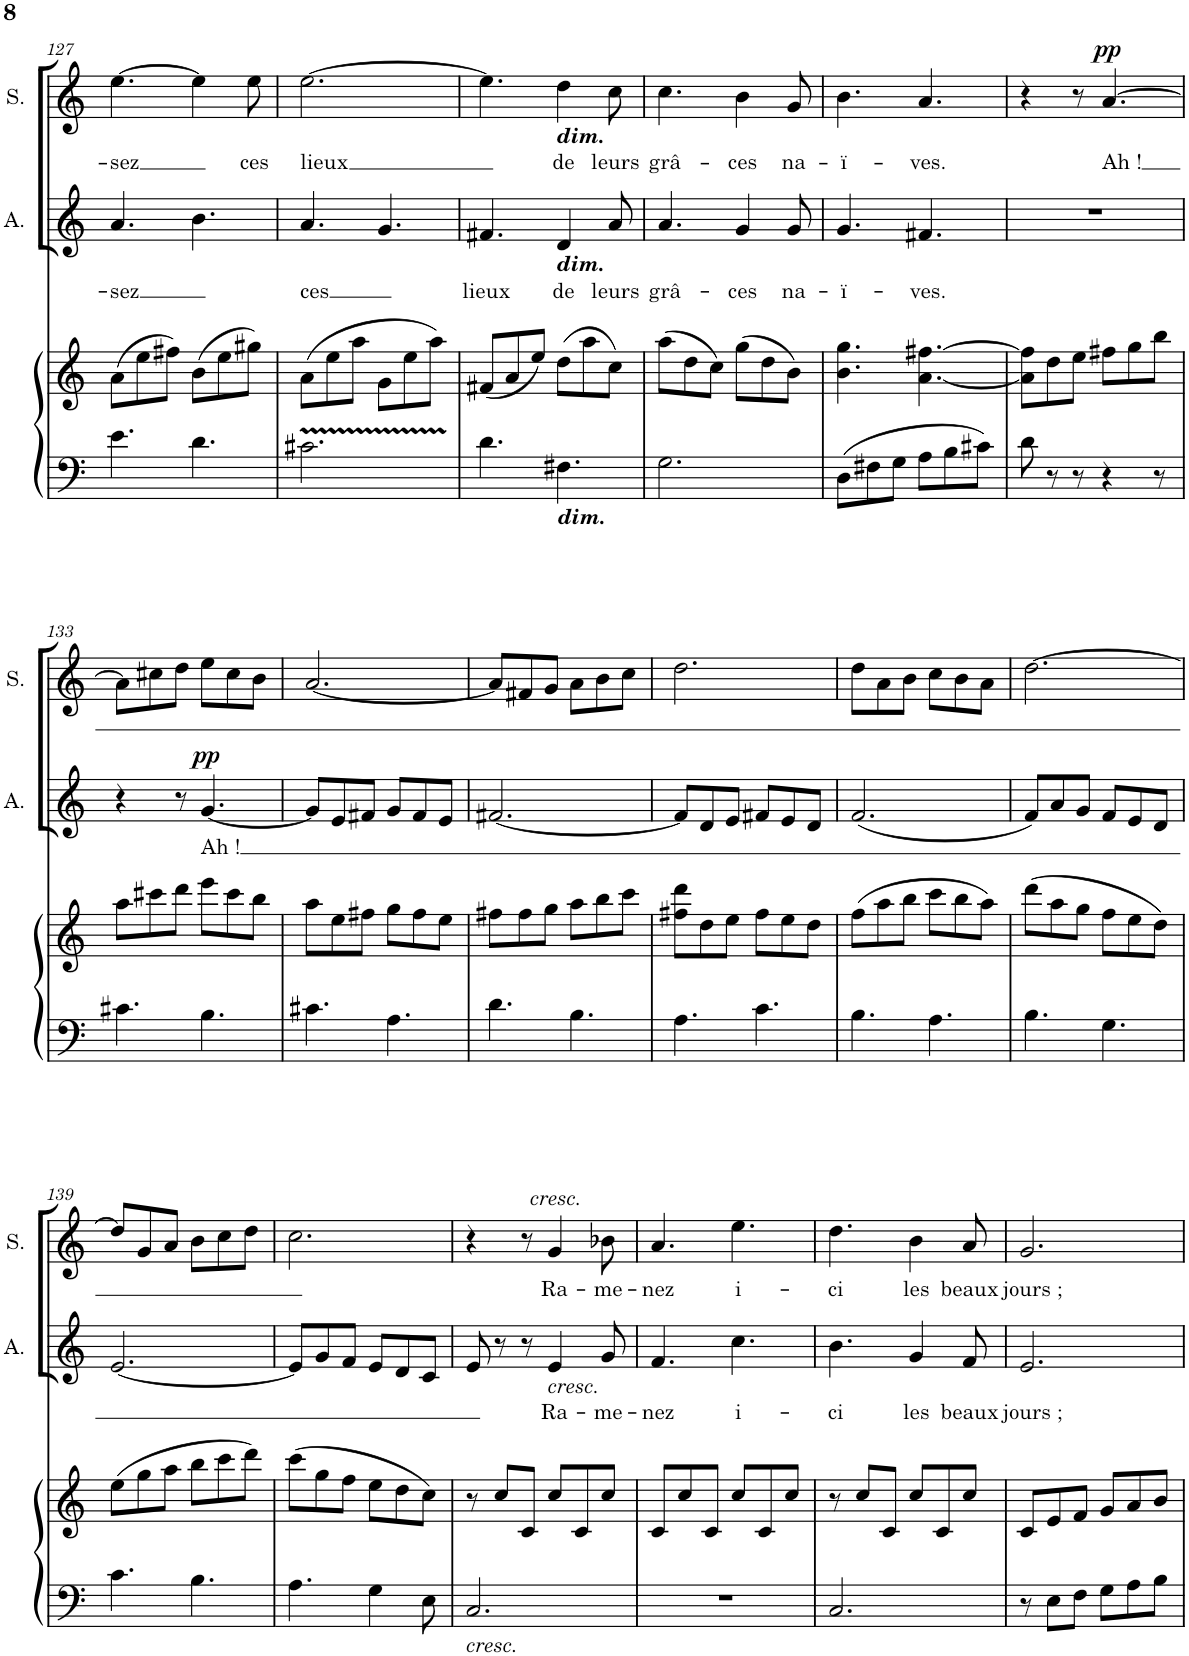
**kern	**kern	**kern	**text	**dynam	**kern	**text	**dynam
*part3	*part3	*part2	*part2	*part2	*part1	*part1	*part1
*staff4	*staff3	*staff2	*staff2	*staff2	*staff1	*staff1	*staff1
*I"Piano	*	*I"Alto	*	*	*I"Soprano	*	*
*I'Pno	*	*I'A.	*	*	*I'S.	*	*
!!LO:PB:g=z
*clefF4	*clefG2	*clefG2	*	*	*clefG2	*	*
*k[]	*k[]	*k[]	*	*	*k[]	*	*
*M6/8	*M6/8	*M6/8	*	*	*M6/8	*	*
=127	=127	=127	=127	=127	=127	=127	=127
!	!	!	!LO:LY:b	!	!	!LO:LY:b	!
4.e\	(8a\L	4.a/	-sez	.	[4.ee\	-sez	.
.	8ee\	.	.	.	.	.	.
.	8ff#X\J)	.	.	.	.	.	.
4.d\	(8b\L	4.b\	.	.	4ee\]	.	.
.	8ee\	.	.	.	.	.	.
!	!	!	!	!	!	!LO:LY:b	!
.	8gg#X\J)	.	.	.	8ee\	ces	.
=128	=128	=128	=128	=128	=128	=128	=128
!	!	!	!LO:LY:b	!	!	!LO:LY:b	!
2.c#X\	(8a\L	4.a/	ces	.	[2.ee\	lieux	.
.	8ee\	.	.	.	.	.	.
.	8aa\J	.	.	.	.	.	.
.	8g\L	4.g/	.	.	.	.	.
.	8ee\	.	.	.	.	.	.
.	8aa\J)	.	.	.	.	.	.
=129	=129	=129	=129	=129	=129	=129	=129
!	!	!	!LO:LY:b	!	!	!	!
4.d\	(8f#X/L	4.f#X/	lieux	.	4.ee\]	.	.
.	8a/	.	.	.	.	.	.
.	8ee/J)	.	.	.	.	.	.
!	!	!	!	!	!LO:TX:b:Bi:t=dim.	!	!
!	!	!LO:TX:b:Bi:t=dim.	!	!	!	!	!
!LO:TX:b:Bi:t=dim.	!	!	!	!	!	!	!
!	!	!	!LO:LY:b	!	!	!LO:LY:b	!
4.F#X\	(8dd\L	4d/	de	.	4dd\	de	.
.	8aa\	.	.	.	.	.	.
!	!	!	!LO:LY:b	!	!	!LO:LY:b	!
.	8cc\J)	8a/	leurs	.	8cc\	leurs	.
=130	=130	=130	=130	=130	=130	=130	=130
!	!	!	!LO:LY:b	!	!	!LO:LY:b	!
2.G\	(8aa\L	4.a/	grâ-	.	4.cc\	grâ-	.
.	8dd\	.	.	.	.	.	.
.	8cc\J)	.	.	.	.	.	.
!	!	!	!LO:LY:b	!	!	!LO:LY:b	!
.	(8gg\L	4g/	-ces	.	4b\	-ces	.
.	8dd\	.	.	.	.	.	.
!	!	!	!LO:LY:b	!	!	!LO:LY:b	!
.	8b\J)	8g/	na-	.	8g/	na-	.
=131	=131	=131	=131	=131	=131	=131	=131
!	!	!	!LO:LY:b	!	!	!LO:LY:b	!
8D\L	4.b\ 4.gg\	4.g/	-ï-	.	4.b\	-ï-	.
8F#X\	.	.	.	.	.	.	.
8G\J	.	.	.	.	.	.	.
!	!	!	!LO:LY:b	!	!	!LO:LY:b	!
8A\L	[4.a\ [4.ff#X\	4.f#X/	-ves.	.	4.a/	-ves.	.
8B\	.	.	.	.	.	.	.
8c#X\J	.	.	.	.	.	.	.
=132	=132	=132	=132	=132	=132	=132	=132
8d\	8a\] 8ff#\]L	2.r	.	.	4r	.	.
8r	8dd\	.	.	.	.	.	.
8r	8ee\J	.	.	.	8r	.	.
!	!	!	!	!	!	!LO:LY:b	!LO:DY:a
4r	8ff#X\L	.	.	.	[4.a/	Ah !	pp
.	8gg\	.	.	.	.	.	.
8r	8bb\J	.	.	.	.	.	.
!!LO:LB:g=z
=133	=133	=133	=133	=133	=133	=133	=133
4.c#X\	8aa\L	4r	.	.	8a\L]	.	.
.	8ccc#X\	.	.	.	8cc#X\	.	.
.	8ddd\J	8r	.	.	8dd\J	.	.
!	!	!	!LO:LY:b	!LO:DY:a	!	!	!
4.B\	8eee\L	[4.g/	Ah !	pp	8ee\L	.	.
.	8ccc#\	.	.	.	8cc#\	.	.
.	8bb\J	.	.	.	8b\J	.	.
=134	=134	=134	=134	=134	=134	=134	=134
4.c#X\	8aa\L	8g/L]	.	.	[2.a/	.	.
.	8ee\	8e/	.	.	.	.	.
.	8ff#X\J	8f#X/J	.	.	.	.	.
4.A\	8gg\L	8g/L	.	.	.	.	.
.	8ff#\	8f#/	.	.	.	.	.
.	8ee\J	8e/J	.	.	.	.	.
=135	=135	=135	=135	=135	=135	=135	=135
4.d\	8ff#X\L	[2.f#X/	.	.	8a/L]	.	.
.	8ff#\	.	.	.	8f#X/	.	.
.	8gg\J	.	.	.	8g/J	.	.
4.B\	8aa\L	.	.	.	8a\L	.	.
.	8bb\	.	.	.	8b\	.	.
.	8ccc\J	.	.	.	8cc\J	.	.
=136	=136	=136	=136	=136	=136	=136	=136
4.A\	8ff#X\ 8ddd\L	8f#/L]	.	.	2.dd\	.	.
.	8dd\	8d/	.	.	.	.	.
.	8ee\J	8e/J	.	.	.	.	.
4.c\	8ff#\L	8f#X/L	.	.	.	.	.
.	8ee\	8e/	.	.	.	.	.
.	8dd\J	8d/J	.	.	.	.	.
=137	=137	=137	=137	=137	=137	=137	=137
4.B\	(8ff\L	(2.f/	.	.	8dd\L	.	.
.	8aa\	.	.	.	8a\	.	.
.	8bb\J	.	.	.	8b\J	.	.
4.A\	8ccc\L	.	.	.	8cc\L	.	.
.	8bb\	.	.	.	8b\	.	.
.	8aa\J)	.	.	.	8a\J	.	.
=138	=138	=138	=138	=138	=138	=138	=138
4.B\	(8ddd\L	8f/L)	.	.	[2.dd\	.	.
.	8aa\	8a/	.	.	.	.	.
.	8gg\J	8g/J	.	.	.	.	.
4.G\	8ff\L	8f/L	.	.	.	.	.
.	8ee\	8e/	.	.	.	.	.
.	8dd\J)	8d/J	.	.	.	.	.
!!LO:LB:g=z
=139	=139	=139	=139	=139	=139	=139	=139
4.c\	(8ee\L	[2.e/	.	.	8dd/L]	.	.
.	8gg\	.	.	.	8g/	.	.
.	8aa\J	.	.	.	8a/J	.	.
4.B\	8bb\L	.	.	.	8b\L	.	.
.	8ccc\	.	.	.	8cc\	.	.
.	8ddd\J)	.	.	.	8dd\J	.	.
=140	=140	=140	=140	=140	=140	=140	=140
4.A\	(8ccc\L	8e/L]	.	.	2.cc\	.	.
.	8gg\	8g/	.	.	.	.	.
.	8ff\J	8f/J	.	.	.	.	.
4G\	8ee\L	8e/L	.	.	.	.	.
.	8dd\	8d/	.	.	.	.	.
8E\	8cc\J)	8c/J	.	.	.	.	.
=141	=141	=141	=141	=141	=141	=141	=141
!LO:TX:b:i:t=cresc.	!	!	!	!	!	!	!
2.C/	8r	8e/	.	.	4r	.	.
.	8cc/L	8r	.	.	.	.	.
.	8c/J	8r	.	.	8r	.	.
!	!	!LO:TX:b:i:t=cresc.	!	!	!	!	!
!	!	!	!LO:LY:b	!	!	!LO:LY:b	!LO:DY:a
.	8cc/L	4e/	Ra-	.	4g/	Ra-	other-dynamics
.	8c/	.	.	.	.	.	.
!	!	!	!LO:LY:b	!	!	!LO:LY:b	!
.	8cc/J	8g/	-me-	.	8b-X\	-me-	.
=142	=142	=142	=142	=142	=142	=142	=142
!	!	!	!LO:LY:b	!	!	!LO:LY:b	!
2.r	8c/L	4.f/	-nez	.	4.a/	-nez	.
.	8cc/	.	.	.	.	.	.
.	8c/J	.	.	.	.	.	.
!	!	!	!LO:LY:b	!	!	!LO:LY:b	!
.	8cc/L	4.cc\	i-	.	4.ee\	i-	.
.	8c/	.	.	.	.	.	.
.	8cc/J	.	.	.	.	.	.
=143	=143	=143	=143	=143	=143	=143	=143
!	!	!	!LO:LY:b	!	!	!LO:LY:b	!
2.C/	8r	4.b\	-ci	.	4.dd\	-ci	.
.	8cc/L	.	.	.	.	.	.
.	8c/J	.	.	.	.	.	.
!	!	!	!LO:LY:b	!	!	!LO:LY:b	!
.	8cc/L	4g/	les	.	4b\	les	.
.	8c/	.	.	.	.	.	.
!	!	!	!LO:LY:b	!	!	!LO:LY:b	!
.	8cc/J	8f/	beaux	.	8a/	beaux	.
=144	=144	=144	=144	=144	=144	=144	=144
!	!	!	!LO:LY:b	!	!	!LO:LY:b	!
8r	8c/L	2.e/	jours ;	.	2.g/	jours ;	.
8E\L	8e/	.	.	.	.	.	.
8F\J	8f/J	.	.	.	.	.	.
8G\L	8g/L	.	.	.	.	.	.
8A\	8a/	.	.	.	.	.	.
8B\J	8b/J	.	.	.	.	.	.
=	=	=	=	=	=	=	=
*-	*-	*-	*-	*-	*-	*-	*-
